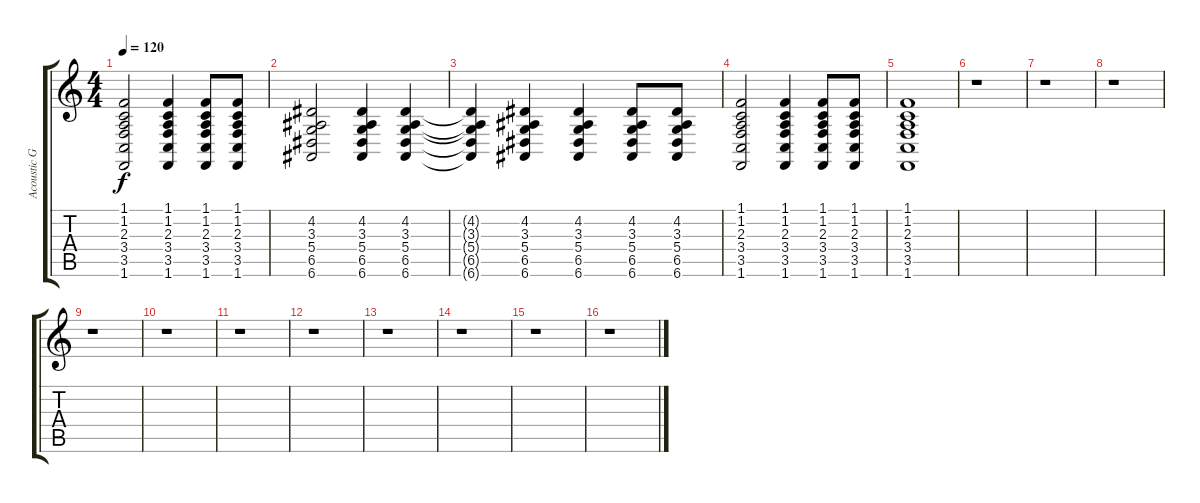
\track ("Acoustic Grand Piano" "Acoustic G") {instrument acousticgrandpiano}
\staff {score tabs}
\tuning (E4 B3 G3 D3 A2 E2) {hide}
\ts (4 4)
\tempo 120
\clef g2
\ks c
(1.1 1.2 2.3 3.4 3.5 1.6).2{dy f} (1.1 1.2 2.3 3.4 3.5 1.6).4 (1.1 1.2 2.3 3.4 3.5 1.6).8 (1.1 1.2 2.3 3.4 3.5 1.6).8 |
(4.2 3.3 5.4 6.5 6.6).2 (4.2 3.3 5.4 6.5 6.6).4 (4.2 3.3 5.4 6.5 6.6).4 |
(4.2{t} 3.3{t} 5.4{t} 6.5{t} 6.6{t}).4 (4.2 3.3 5.4 6.5 6.6).4 (4.2 3.3 5.4 6.5 6.6).4 (4.2 3.3 5.4 6.5 6.6).8 (4.2 3.3 5.4 6.5 6.6).8 |
(1.1 1.2 2.3 3.4 3.5 1.6).2 (1.1 1.2 2.3 3.4 3.5 1.6).4 (1.1 1.2 2.3 3.4 3.5 1.6).8 (1.1 1.2 2.3 3.4 3.5 1.6).8 |
(1.1 1.2 2.3 3.4 3.5 1.6).1 |
r.1 |
r.1 |
r.1 |
r.1 |
r.1 |
r.1 |
r.1 |
r.1 |
r.1 |
r.1 |
r.1
